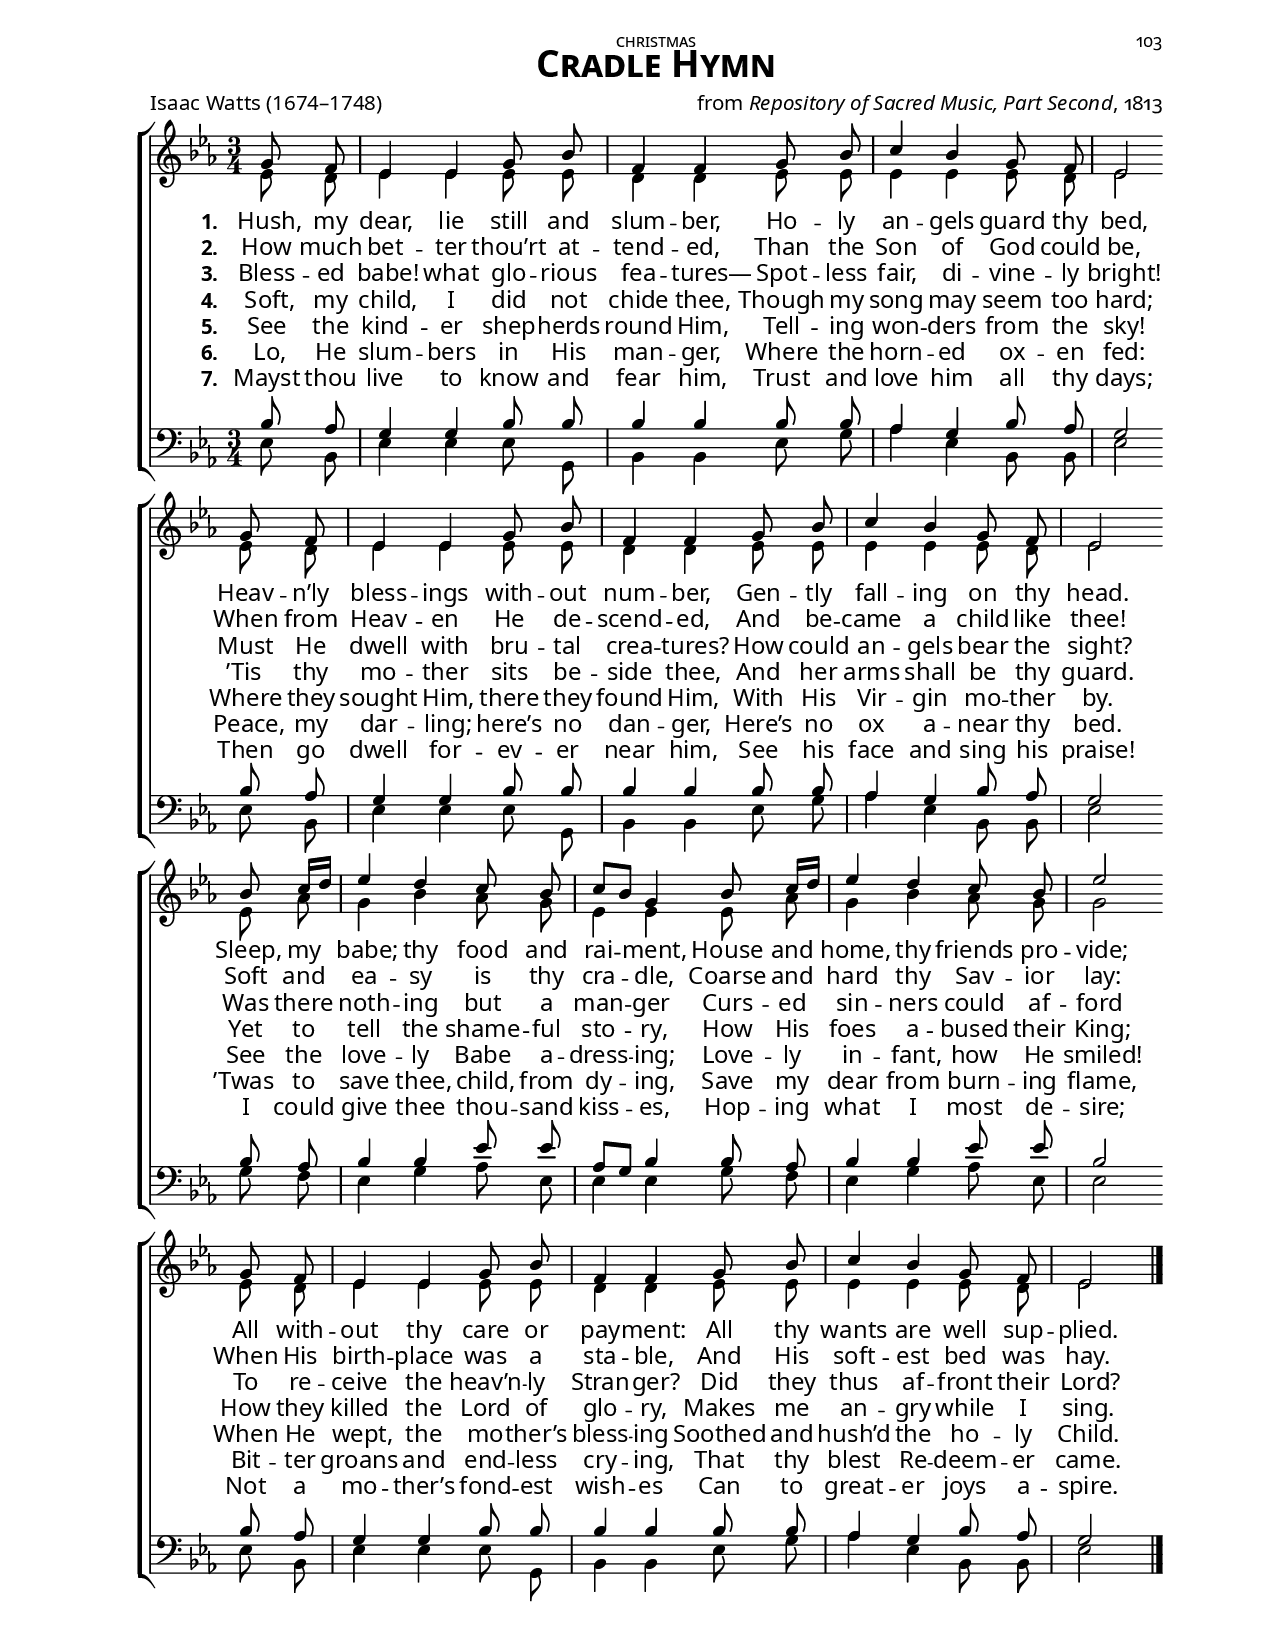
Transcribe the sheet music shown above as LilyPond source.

\version "2.14.2"
\include "util.ly"
\header {
  title = \markup{\override #'(font-name . "Garamond Premier Pro Semibold"){ \abs-fontsize #18 \smallCapsOldStyle"Cradle Hymn"}}
  poet = "Isaac Watts (1674–1748)"
  composer = \markup\oldStyleNum\concat{"from " \italic"Repository of Sacred Music, Part Second" ", 1813"}
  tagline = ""
}
\paper {
  %print-all-headers = ##t
  paper-height = 11\in
  paper-width = 8.5\in
  indent = 0\in
  %system-system-spacing = #'((basic-distance . 10) (padding . 0))
  system-system-spacing =
    #'((basic-distance . 0)
       (minimum-distance . 0)
       (padding . -3)
       (stretchability . 100))
  top-markup-spacing =
    #'((basic-distance . 0)
       (minimum-distance . 0)
       (padding . 0)
       (stretchability . 0))
  ragged-last-bottom = ##f
  ragged-bottom = ##f
  two-sided = ##t
  inner-margin = 1\in
  outer-margin = 0.75\in
  top-margin = 0.26\in
  bottom-margin = 0.25\in
  first-page-number = #103
  print-first-page-number = ##t
  headerLine = \markup{\override #'(font-name . "Garamond Premier Pro") \smallCapsOldStyle"christmas"}
  oddHeaderMarkup = \markup\fill-line{
     \override #'(font-name . "Garamond Premier Pro")\abs-fontsize #8.5
     \combine 
        \fill-line{"" \on-the-fly #print-page-number-check-first
        \oldStylePageNum""
        }
        \fill-line{\headerLine}
  }
  evenHeaderMarkup = \markup {
     \override #'(font-name . "Garamond Premier Pro")\abs-fontsize #8.5
     \combine
        \on-the-fly #print-page-number-check-first
        \oldStylePageNum""
        \fill-line{\headerLine}
  }
}
#(set-global-staff-size 18) \paper{ #(define fonts (make-pango-font-tree "Garamond Premier Pro" "Garamond Premier Pro" "Garamond Premier Pro" (/ 18 20))) }
global = {
  \key d \major
  \time 3/4
  \dynamicUp
  %\set crescendoSpanner = #'dashed-line
  %\set midiInstrument = "recorder"
  \autoBeamOff
  \override DynamicTextSpanner #'style = #'none
}

sopMusic = \relative c' {
	\partial 4
  \repeat unfold 2 {
    fis8 e |
    d4 d fis8 a |
    e4 e fis8 a |
    b4 a fis8 e |
    d2 \bar""
  }
  
  a'8 b16[ cis] |
  d4 cis b8 a |
  b[ a] fis4 a8 b16[ cis] |
  d4 cis b8 a |
  d2 \bar ""

  fis,8 e |
  d4 d fis8 a |
  e4 e fis8 a |
  b4 a fis8 e |
  d2 \bar""
  
  \bar "|."
}
sopWords = \lyricmode {
  \set stanza = #"1. "
	Hush, my dear, lie still and slum -- ber,
    Ho -- ly an -- gels guard thy bed,
  Heav -- n’ly bless -- ings with -- out num -- ber,
    Gen -- tly fall -- ing on thy head.

  Sleep, my babe; thy food and rai -- ment,
    House and home, thy friends pro -- vide;	 
  All with -- out thy care or pay -- ment:	 
    All thy wants are well sup -- plied.
}

sopWordsII = \lyricmode {
  \set stanza = #"2. "
  How much bet -- ter thou’rt at -- tend -- ed,
    Than the Son of God could be,
  When from Heav -- en He de -- scend -- ed,
    And be -- came a child like thee!
    
  Soft and ea -- sy is thy cra -- dle,
    Coarse and hard thy Sav -- ior lay:
  When His birth -- place was a sta -- ble,
    And His soft -- est bed was hay.
}

sopWordsIII = \lyricmode { 
  \set stanza = "3. "
  Bless -- ed babe! what glo -- rious fea -- tures—	 
    Spot -- less fair, di -- vine -- ly bright!	 
  Must He dwell with bru -- tal crea -- tures?	 
    How could an -- gels bear the sight?
  
  Was there noth -- ing but a man -- ger
    Curs -- ed sin -- ners could af -- ford
  To re -- ceive the heav’n -- ly Stran -- ger?
    Did they thus af -- front their Lord?
}

sopWordsIV = \lyricmode {
  \set stanza = #"4. "
  Soft, my child, I did not chide thee,
    Though my song may seem too hard;
  ’Tis thy mo -- ther sits be -- side thee,
    And her arms shall be thy guard.
 
  Yet to tell the shame -- ful sto -- ry,
    How His foes a -- bused their King;
  How they killed the Lord of glo -- ry,
    Makes me an -- gry while I sing.
}

sopWordsV = \lyricmode {
  \set stanza = #"5. "
  See the kind -- er shep -- herds round Him,	 
    Tell -- ing won -- ders from the sky!	 
  Where they sought Him, there they found Him,
    With His Vir -- gin mo -- ther by.	 

  See the love -- ly Babe a -- dress -- ing;	 
    Love -- ly in -- fant, how He smiled!	 
  When He wept, the mo -- ther’s bless -- ing	 
    Soothed and hush’d the ho -- ly Child.
}

sopWordsVI = \lyricmode {
  \set stanza = #"6. "
  Lo, He slum -- bers in His man -- ger,
    Where the horn -- ed ox -- en fed:
  Peace, my dar -- ling; here’s no dan -- ger,
    Here’s no ox a -- near thy bed.

  ’Twas to save thee, child, from dy -- ing,
    Save my dear from burn -- ing flame,
  Bit -- ter groans and end -- less cry -- ing,
    That thy blest Re -- deem -- er came.
}

sopWordsVII = \lyricmode {
  \set stanza = #"7. "
  Mayst thou live to know and fear him,	
    Trust and love him all thy days;
  Then go dwell for -- ev -- er near him,	
    See his face and sing his praise!	
   
  I could give thee thou -- sand kiss -- es,	
    Hop -- ing what I most de -- sire;	
  Not a mo -- ther’s fond -- est wish -- es
    Can to great -- er joys a -- spire.
}

altoMusic = \relative c' {
  \partial 4
  \repeat unfold 2 {
    d8 cis |
    d4 d d8 d |
    cis4 cis d8 d |
    d4 d d8 cis |
    d2 \bar""
  }
  
  d8 g |
  fis4 a g8 fis |
  d4 d d8 g |
  fis4 a g8 fis |
  fis2 \bar""
  
  d8 cis |
  d4 d d8 d |
  cis4 cis d8 d |
  d4 d d8 cis |
  d2
  
  \bar "|."
}
altoWords = \lyricmode {
}
altoWordsII = \lyricmode {
%\markup\italic
  \set stanza = #"2. "
}
altoWordsIII = \lyricmode {
  \set stanza = #"3. "
}
altoWordsIV = \lyricmode {
  \set stanza = #"4. "
}
altoWordsV = \lyricmode {
  \set stanza = #"5. "
  \set ignoreMelismata = ##t
}
altoWordsVI = \lyricmode {
  \set stanza = #"6. "
  \set ignoreMelismata = ##t
}
tenorMusic = \relative c' {
  \partial 4
  \repeat unfold 2 {
    a8 g |
    fis4 fis a8 a |
    a4 a a8 a |
    g4 fis a8 g |
    fis2 \bar""
  }
  
  a8 g |
  a4 a d8 d |
  g,8[ fis] a4 a8 g |
  a4 a d8 d |
  a2 \bar""
  
  a8 g |
  fis4 fis a8 a |
  a4 a a8 a |
  g4 fis a8 g |
  fis2
  
  \bar "|."
}

tenorWords = \lyricmode {
}

tenorWordsII = \lyricmode {
}

tenorWordsIII = \lyricmode {
}

bassMusic = \relative c' {
  \partial 4
  \repeat unfold 2 {
    d,8 a |
    d4 d d8 fis, |
    a4 a d8 fis |
    g4 d a8 a |
    d2 \bar""
  }
  
  fis8 e |
  d4 fis g8 d |
  d4 d fis8 e |
  d4 fis g8 d |
  d2 \bar""
  
  d8 a |
  d4 d d8 fis, |
  a4 a d8 fis |
  g4 d a8 a |
  d2
  
  \bar "|."
}
bassWords = \lyricmode {
}

pianoRH = \relative c' {
}
pianoLH = \relative c' {
}

\score {
<<
   \new ChoirStaff <<
    \new Staff = women <<
      \new Voice = "sopranos" \transpose d ees{ \voiceOne << \global \sopMusic >> }
      \new Voice = "altos" \transpose d ees{ \voiceTwo << \global \altoMusic >> }
    >>
    \new Lyrics = "altos"  \lyricsto "altos" \sopWords
    \new Lyrics = "altosII"  \lyricsto "altos" \sopWordsII
    \new Lyrics = "altosIII"  \lyricsto "altos" \sopWordsIII
    \new Lyrics = "altosIV"  \lyricsto "altos" \sopWordsIV
    \new Lyrics = "altosV"  \lyricsto "altos" \sopWordsV
    \new Lyrics = "altosVI"  \lyricsto "altos" \sopWordsVI
    \new Lyrics = "altosVII"  \lyricsto "altos" \sopWordsVII
   \new Staff = men <<
      \clef bass
      \new Voice = "tenors" \transpose d ees{ \voiceOne << \global \tenorMusic >> }
      \new Voice = "basses" \transpose d ees{ \voiceTwo << \global \bassMusic >> }
    >>
    \new Lyrics \with { alignAboveContext = #"tenors" } \lyricsto "tenors" \tenorWordsIII
    \new Lyrics \with { alignAboveContext = #"tenors" } \lyricsto "tenors" \tenorWordsII
    \new Lyrics \with { alignAboveContext = #"tenors" } \lyricsto "tenors" \tenorWords
  >>
%    \new PianoStaff << \new Staff { \new Voice { \pianoRH } } \new Staff { \clef "bass" \pianoLH } >>
  >>
  \midi {
    \tempo 4 = 90
    \set Staff.midiInstrument = "flute"
  }
  \layout {
    \context {
      \Lyrics
      \override LyricText #'font-size = #1.3
      \override VerticalAxisGroup #'staff-affinity = #0
    }
    \context {
      \Score
      \override SpacingSpanner #'base-shortest-duration = #(ly:make-moment 1 8)
      \override SpacingSpanner #'common-shortest-duration = #(ly:make-moment 1 4)
    }
    \context {
      % Remove all empty staves
      \Staff \RemoveEmptyStaves \override VerticalAxisGroup #'remove-first = ##t
      
      \override VerticalAxisGroup #'staff-staff-spacing =
      #'((basic-distance . 0)
         (minimum-distance . 0)
         (padding . -1)
         (stretchability . 2))
    }
    \context {
      \Lyrics
      \override LyricText #'X-offset = #center-on-word
    }
  }
}

